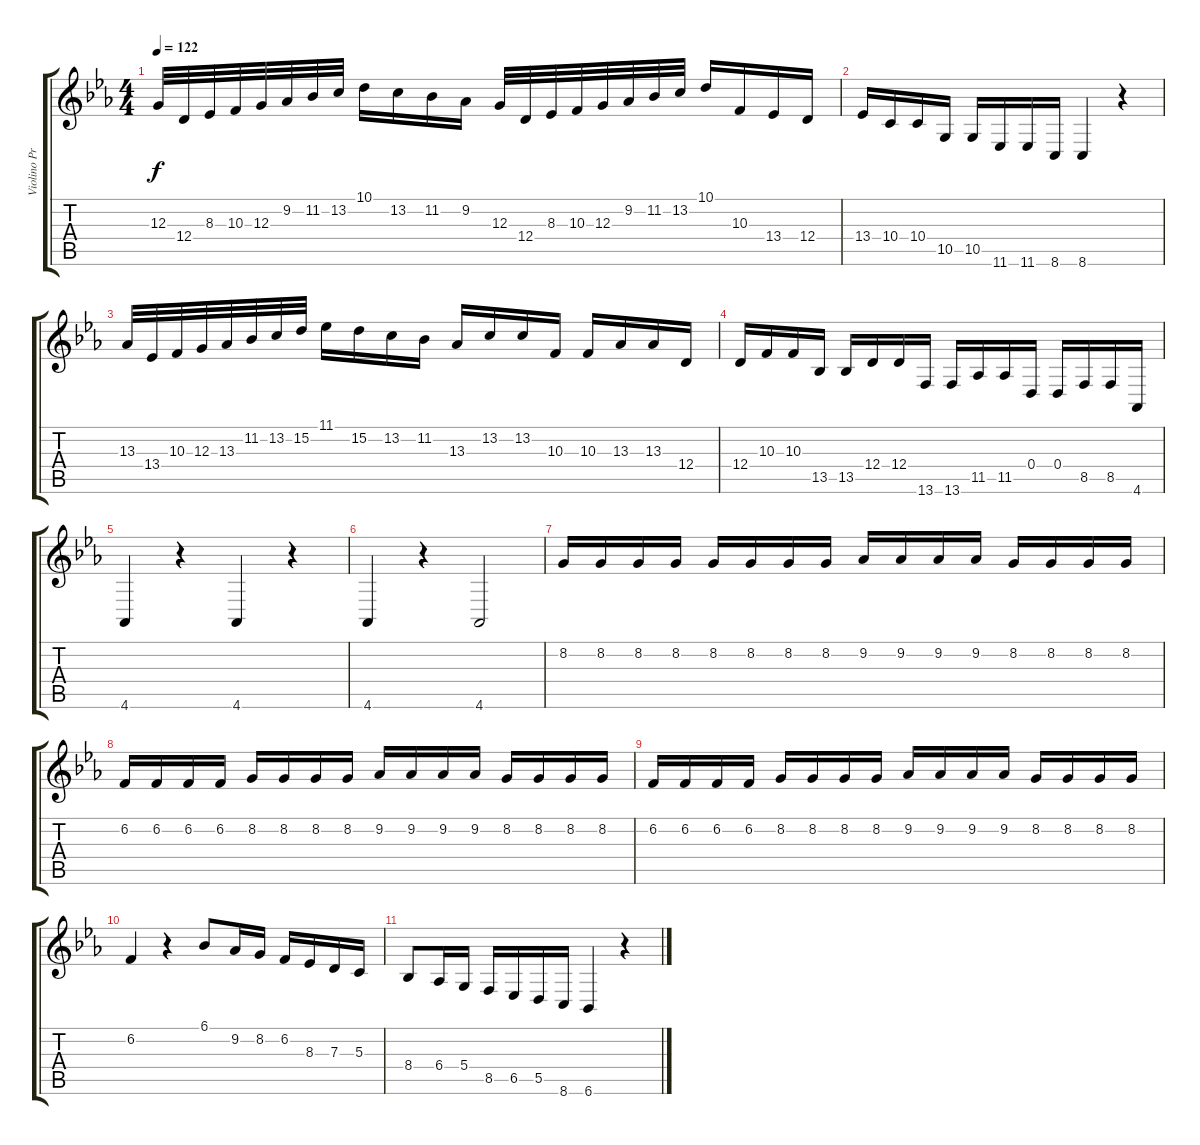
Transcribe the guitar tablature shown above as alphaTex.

\track ("Violino Principale" "Violino Pr") {instrument violin}
\staff {score tabs}
\tuning (E4 B3 G3 D3 A2 E2) {hide}
\ts (4 4)
\tempo 122
\clef g2
\ks eb
12.3.32{dy f} 12.4.32 8.3.32 10.3.32 12.3.32 9.2.32 11.2.32 13.2.32 10.1.16 13.2.16 11.2.16 9.2.16 12.3.32 12.4.32 8.3.32 10.3.32 12.3.32 9.2.32 11.2.32 13.2.32 10.1.16 10.3.16 13.4.16 12.4.16 |
13.4.16 10.4.16 10.4.16 10.5.16 10.5.16 11.6.16 11.6.16 8.6.16 8.6.4 r.4 |
13.3.32 13.4.32 10.3.32 12.3.32 13.3.32 11.2.32 13.2.32 15.2.32 11.1.16 15.2.16 13.2.16 11.2.16 13.3.16 13.2.16 13.2.16 10.3.16 10.3.16 13.3.16 13.3.16 12.4.16 |
12.4.16 10.3.16 10.3.16 13.5.16 13.5.16 12.4.16 12.4.16 13.6.16 13.6.16 11.5.16 11.5.16 0.4.16 0.4.16 8.5.16 8.5.16 4.6.16 |
4.6.4 r.4 4.6.4 r.4 |
4.6.4 r.4 4.6.2 |
8.2.16 8.2.16 8.2.16 8.2.16 8.2.16 8.2.16 8.2.16 8.2.16 9.2.16 9.2.16 9.2.16 9.2.16 8.2.16 8.2.16 8.2.16 8.2.16 |
6.2.16 6.2.16 6.2.16 6.2.16 8.2.16 8.2.16 8.2.16 8.2.16 9.2.16 9.2.16 9.2.16 9.2.16 8.2.16 8.2.16 8.2.16 8.2.16 |
6.2.16 6.2.16 6.2.16 6.2.16 8.2.16 8.2.16 8.2.16 8.2.16 9.2.16 9.2.16 9.2.16 9.2.16 8.2.16 8.2.16 8.2.16 8.2.16 |
6.2.4 r.4 6.1.8 9.2.16 8.2.16 6.2.16 8.3.16 7.3.16 5.3.16 |
8.4.8 6.4.16 5.4.16 8.5.16 6.5.16 5.5.16 8.6.16 6.6.4 r.4
